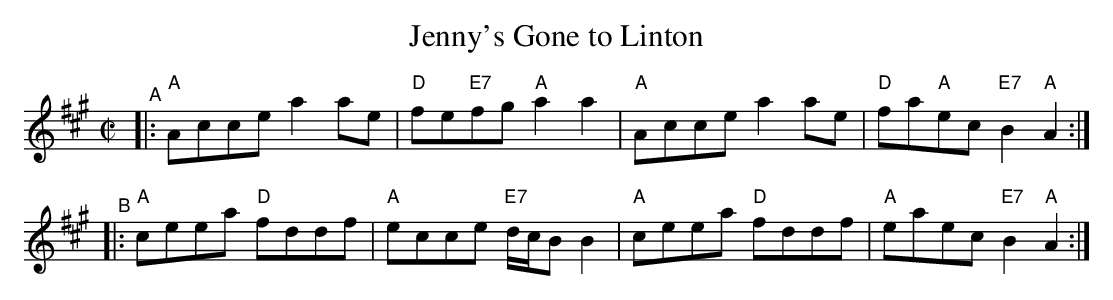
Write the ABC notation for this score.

X:1
T: Jenny's Gone to Linton
M: C|
L: 1/8
K: A
"^A"|: "A"Acce a2ae | "D"fe"E7"fg "A"a2a2 | "A"Acce a2ae | "D"fa"A"ec "E7"B2"A"A2 :|
"^B"|: "A"ceea "D"fddf | "A"ecce "E7"d/c/BB2 | "A"ceea "D"fddf | "A"eaec "E7"B2"A"A2 :|
